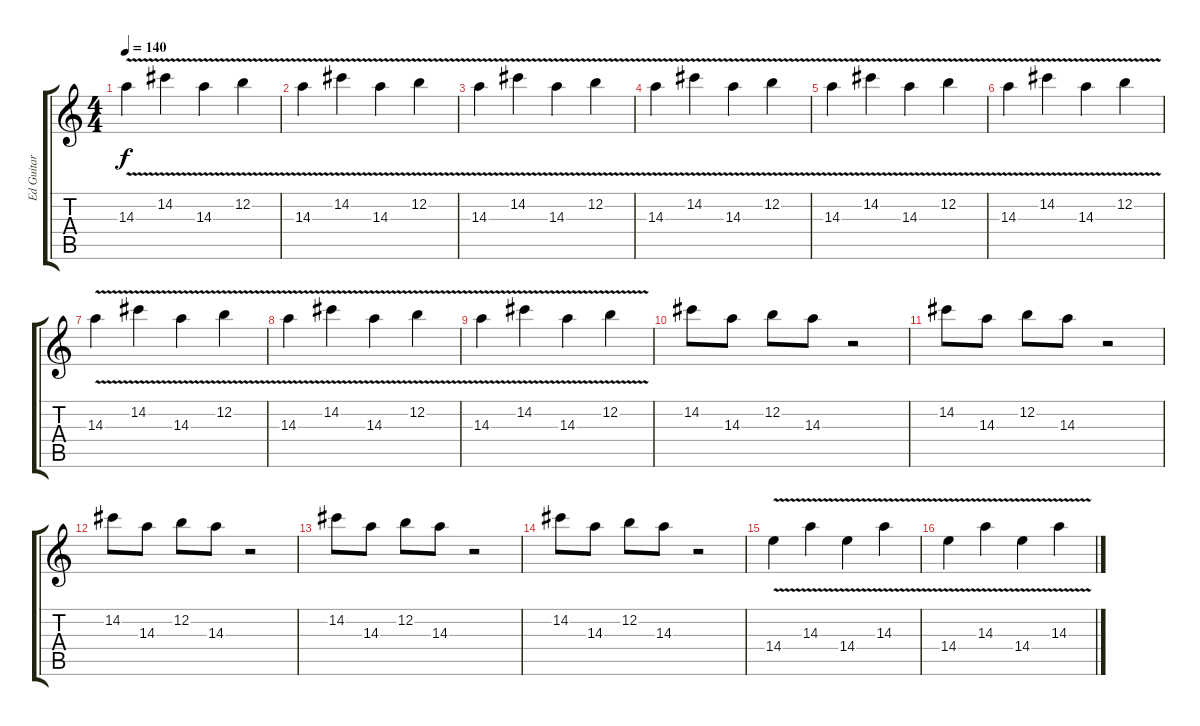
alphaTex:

\track ("Ed Guitar" "Ed Guitar") {instrument overdrivenguitar}
\staff {score tabs}
\tuning (E4 B3 G3 D3 A2 E2) {hide}
\ts (4 4)
\tempo 140
\clef g2
\ks c
14.3{v}.4{dy f} 14.2{v}.4 14.3{v}.4 12.2{v}.4 |
14.3{v}.4 14.2{v}.4 14.3{v}.4 12.2{v}.4 |
14.3{v}.4 14.2{v}.4 14.3{v}.4 12.2{v}.4 |
14.3{v}.4 14.2{v}.4 14.3{v}.4 12.2{v}.4 |
14.3{v}.4 14.2{v}.4 14.3{v}.4 12.2{v}.4 |
14.3{v}.4 14.2{v}.4 14.3{v}.4 12.2{v}.4 |
14.3{v}.4 14.2{v}.4 14.3{v}.4 12.2{v}.4 |
14.3{v}.4 14.2{v}.4 14.3{v}.4 12.2{v}.4 |
14.3{v}.4 14.2{v}.4 14.3{v}.4 12.2{v}.4 |
14.2.8 14.3.8 12.2.8 14.3.8 r.2 |
14.2.8 14.3.8 12.2.8 14.3.8 r.2 |
14.2.8 14.3.8 12.2.8 14.3.8 r.2 |
14.2.8 14.3.8 12.2.8 14.3.8 r.2 |
14.2.8 14.3.8 12.2.8 14.3.8 r.2 |
14.4{v}.4 14.3{v}.4 14.4{v}.4 14.3{v}.4 |
14.4{v}.4 14.3{v}.4 14.4{v}.4 14.3{v}.4
